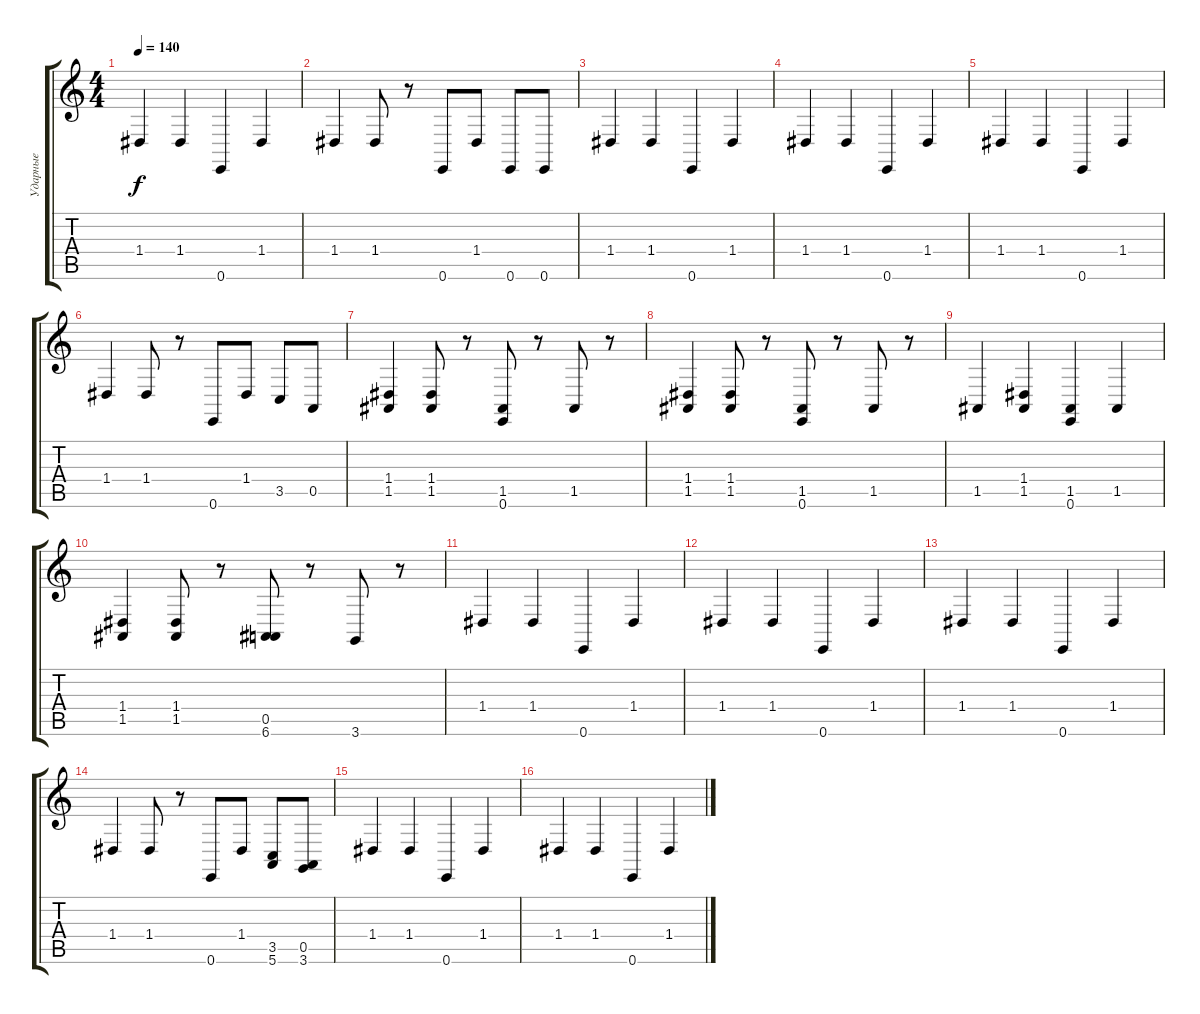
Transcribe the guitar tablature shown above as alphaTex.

\track ("Ударные" "Ударные") {instrument acousticgrandpiano}
\staff {score tabs}
\tuning (E4 B3 G3 D3 A2 E2) {hide}
\ts (4 4)
\tempo 140
\clef g2
\ks c
1.4.4{dy f} 1.4.4 0.6.4 1.4.4 |
1.4.4 1.4.8 r.8 0.6.8 1.4.8 0.6.8 0.6.8 |
1.4.4 1.4.4 0.6.4 1.4.4 |
1.4.4 1.4.4 0.6.4 1.4.4 |
1.4.4 1.4.4 0.6.4 1.4.4 |
1.4.4 1.4.8 r.8 0.6.8 1.4.8 3.5.8 0.5.8 |
(1.4 1.5).4 (1.4 1.5).8 r.8 (1.5 0.6).8 r.8 1.5.8 r.8 |
(1.4 1.5).4 (1.4 1.5).8 r.8 (1.5 0.6).8 r.8 1.5.8 r.8 |
1.5.4 (1.4 1.5).4 (1.5 0.6).4 1.5.4 |
(1.4 1.5).4 (1.4 1.5).8 r.8 (0.5 6.6).8 r.8 3.6.8 r.8 |
1.4.4 1.4.4 0.6.4 1.4.4 |
1.4.4 1.4.4 0.6.4 1.4.4 |
1.4.4 1.4.4 0.6.4 1.4.4 |
1.4.4 1.4.8 r.8 0.6.8 1.4.8 (3.5 5.6).8 (0.5 3.6).8 |
1.4.4 1.4.4 0.6.4 1.4.4 |
1.4.4 1.4.4 0.6.4 1.4.4
